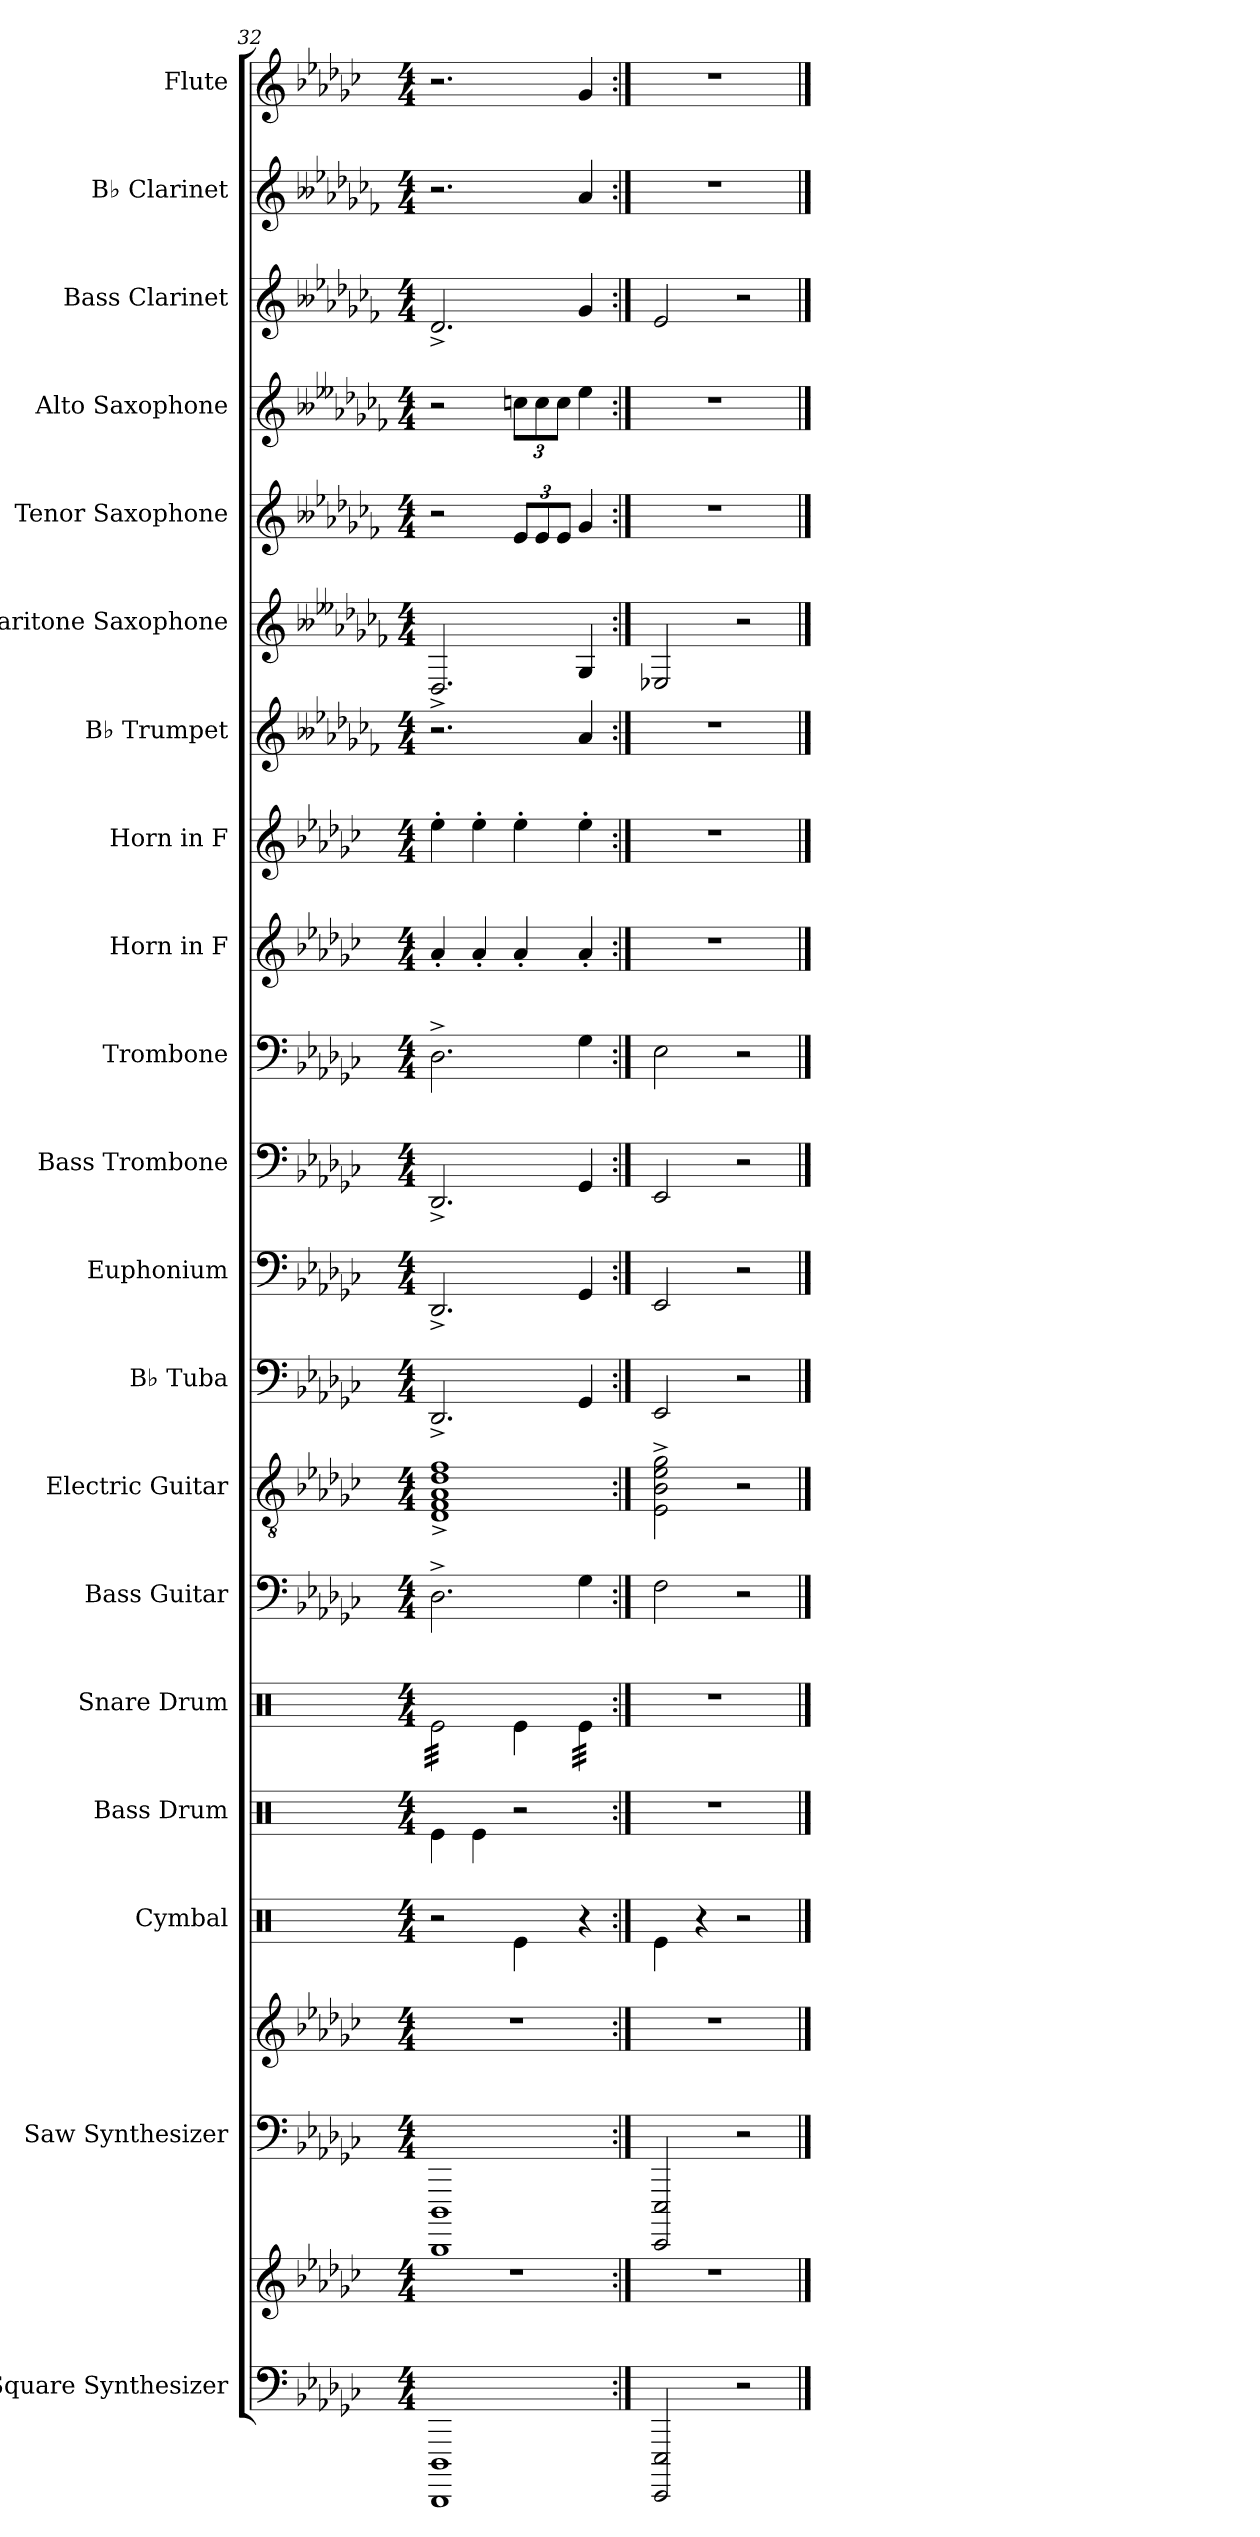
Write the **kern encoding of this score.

**kern	**kern	**kern	**kern	**kern	**kern	**kern	**kern	**kern	**kern	**kern	**kern	**kern	**kern	**kern	**kern	**kern	**kern	**kern	**kern	**kern	**kern
*part20	*part20	*part19	*part19	*part18	*part17	*part16	*part15	*part14	*part13	*part12	*part11	*part10	*part9	*part8	*part7	*part6	*part5	*part4	*part3	*part2	*part1
*staff22	*staff21	*staff20	*staff19	*staff18	*staff17	*staff16	*staff15	*staff14	*staff13	*staff12	*staff11	*staff10	*staff9	*staff8	*staff7	*staff6	*staff5	*staff4	*staff3	*staff2	*staff1
*I"Square Synthesizer	*	*I"Saw Synthesizer	*	*I"Cymbal	*I"Bass Drum	*I"Snare Drum	*I"Bass Guitar	*I"Electric Guitar	*I"B♭ Tuba	*I"Euphonium	*I"Bass Trombone	*I"Trombone	*I"Horn in F	*I"Horn in F	*I"B♭ Trumpet	*I"Baritone Saxophone	*I"Tenor Saxophone	*I"Alto Saxophone	*I"Bass Clarinet	*I"B♭ Clarinet	*I"Flute
*I'Synth.	*	*I'Synth.	*	*I'Cym.	*I'B. Dr.	*I'Sn. Dr.	*I'B. Guit.	*I'El. Guit.	*I'B♭ Tu.	*I'Euph.	*I'B. Tbn.	*I'Tbn.	*	*	*I'B♭ Tpt.	*I'Bar. Sax.	*I'T. Sax.	*I'A. Sax.	*I'B. Cl.	*I'B♭ Cl.	*I'Fl.
*clefF4	*clefG2	*clefF4	*clefG2	*clefX	*clefX	*clefX	*clefF4	*clefGv2	*clefF4	*clefF4	*clefF4	*clefF4	*clefG2	*clefG2	*clefG2	*clefG2	*clefG2	*clefG2	*clefG2	*clefG2	*clefG2
*	*	*	*	*	*	*	*ITrd7c12	*	*	*	*	*	*ITrd4c7	*ITrd4c7	*ITrd1c2	*ITrd12c21	*ITrd8c14	*ITrd5c9	*ITrd8c14	*ITrd1c2	*
*k[b-e-a-d-g-c-]	*k[b-e-a-d-g-c-]	*k[b-e-a-d-g-c-]	*k[b-e-a-d-g-c-]	*k[]	*k[]	*k[]	*k[b-e-a-d-g-c-]	*k[b-e-a-d-g-c-]	*k[b-e-a-d-g-c-]	*k[b-e-a-d-g-c-]	*k[b-e-a-d-g-c-]	*k[b-e-a-d-g-c-]	*k[b-e-a-d-g-c-f-]	*k[b-e-a-d-g-c-f-]	*k[b--e-a-d-g-c-f-]	*k[b--e--a-d-g-c-f-]	*k[b--e-a-d-g-c-f-]	*k[b--e--a-d-g-c-f-]	*k[b--e-a-d-g-c-f-]	*k[b--e-a-d-g-c-f-]	*k[b-e-a-d-g-c-]
*M4/4	*M4/4	*M4/4	*M4/4	*M4/4	*M4/4	*M4/4	*M4/4	*M4/4	*M4/4	*M4/4	*M4/4	*M4/4	*M4/4	*M4/4	*M4/4	*M4/4	*M4/4	*M4/4	*M4/4	*M4/4	*M4/4
=32	=32	=32	=32	=32	=32	=32	=32	=32	=32	=32	=32	=32	=32	=32	=32	=32	=32	=32	=32	=32	=32
*	*	*	*	*	*	*tremolo	*	*	*	*	*	*	*	*	*	*	*	*	*	*	*
1DDDD- 1DDD-	1r	1DDDD- 1DDD-	1r	2r	4Re\	32Re\LLL	2.DD-^\	1D-^ 1F^ 1A-^ 1d-^ 1f^	2.DD-^/	2.DD-^/	2.DD-^/	2.D-^\	4d-'/	4a-'\	2.r	2.DD-^/	2r	2r	2.D-^/	2.r	2.r
.	.	.	.	.	.	32Re\	.	.	.	.	.	.	.	.	.	.	.	.	.	.	.
.	.	.	.	.	.	32Re\	.	.	.	.	.	.	.	.	.	.	.	.	.	.	.
.	.	.	.	.	.	32Re\	.	.	.	.	.	.	.	.	.	.	.	.	.	.	.
.	.	.	.	.	.	32Re\	.	.	.	.	.	.	.	.	.	.	.	.	.	.	.
.	.	.	.	.	.	32Re\	.	.	.	.	.	.	.	.	.	.	.	.	.	.	.
.	.	.	.	.	.	32Re\	.	.	.	.	.	.	.	.	.	.	.	.	.	.	.
.	.	.	.	.	.	32Re\	.	.	.	.	.	.	.	.	.	.	.	.	.	.	.
.	.	.	.	.	4Re\	32Re\	.	.	.	.	.	.	4d-'/	4a-'\	.	.	.	.	.	.	.
.	.	.	.	.	.	32Re\	.	.	.	.	.	.	.	.	.	.	.	.	.	.	.
.	.	.	.	.	.	32Re\	.	.	.	.	.	.	.	.	.	.	.	.	.	.	.
.	.	.	.	.	.	32Re\	.	.	.	.	.	.	.	.	.	.	.	.	.	.	.
.	.	.	.	.	.	32Re\	.	.	.	.	.	.	.	.	.	.	.	.	.	.	.
.	.	.	.	.	.	32Re\	.	.	.	.	.	.	.	.	.	.	.	.	.	.	.
.	.	.	.	.	.	32Re\	.	.	.	.	.	.	.	.	.	.	.	.	.	.	.
.	.	.	.	.	.	32Re\JJJ	.	.	.	.	.	.	.	.	.	.	.	.	.	.	.
*	*	*	*	*	*	*Xtremolo	*	*	*	*	*	*	*	*	*	*	*	*	*	*	*
*	*	*	*	*	*	*	*	*	*	*	*	*	*	*	*	*	*Xbrackettup	*Xbrackettup	*	*	*
.	.	.	.	4Re\	2r	4Re\	.	.	.	.	.	.	4d-'/	4a-'\	.	.	12E-/L	12e-X\L	.	.	.
.	.	.	.	.	.	.	.	.	.	.	.	.	.	.	.	.	12E-/	12e-\	.	.	.
.	.	.	.	.	.	.	.	.	.	.	.	.	.	.	.	.	12E-/J	12e-\J	.	.	.
*	*	*	*	*	*	*tremolo	*	*	*	*	*	*	*	*	*	*	*	*	*	*	*
.	.	.	.	4r	.	32Re\LLL	4GG-\	.	4GG-/	4GG-/	4GG-/	4G-\	4d-'/	4a-'\	4g-/	4GG-/	4G-/	4g-\	4G-/	4g-/	4g-/
.	.	.	.	.	.	32Re\	.	.	.	.	.	.	.	.	.	.	.	.	.	.	.
.	.	.	.	.	.	32Re\	.	.	.	.	.	.	.	.	.	.	.	.	.	.	.
.	.	.	.	.	.	32Re\	.	.	.	.	.	.	.	.	.	.	.	.	.	.	.
.	.	.	.	.	.	32Re\	.	.	.	.	.	.	.	.	.	.	.	.	.	.	.
.	.	.	.	.	.	32Re\	.	.	.	.	.	.	.	.	.	.	.	.	.	.	.
.	.	.	.	.	.	32Re\	.	.	.	.	.	.	.	.	.	.	.	.	.	.	.
.	.	.	.	.	.	32Re\JJJ	.	.	.	.	.	.	.	.	.	.	.	.	.	.	.
*	*	*	*	*	*	*Xtremolo	*	*	*	*	*	*	*	*	*	*	*	*	*	*	*
=33:|!	=33:|!	=33:|!	=33:|!	=33:|!	=33:|!	=33:|!	=33:|!	=33:|!	=33:|!	=33:|!	=33:|!	=33:|!	=33:|!	=33:|!	=33:|!	=33:|!	=33:|!	=33:|!	=33:|!	=33:|!	=33:|!
2EEEE-/ 2EEE-/	1r	2EEEE-/ 2EEE-/	1r	4Re\	1r	1r	2FF\	2E-\^ 2B-\^ 2e-\^ 2g-\^	2EE-/	2EE-/	2EE-/	2E-\	1r	1r	1r	2EE-X/	1r	1r	2E-/	1r	1r
.	.	.	.	4r	.	.	.	.	.	.	.	.	.	.	.	.	.	.	.	.	.
2r	.	2r	.	2r	.	.	2r	2r	2r	2r	2r	2r	.	.	.	2r	.	.	2r	.	.
==	==	==	==	==	==	==	==	==	==	==	==	==	==	==	==	==	==	==	==	==	==
*-	*-	*-	*-	*-	*-	*-	*-	*-	*-	*-	*-	*-	*-	*-	*-	*-	*-	*-	*-	*-	*-
